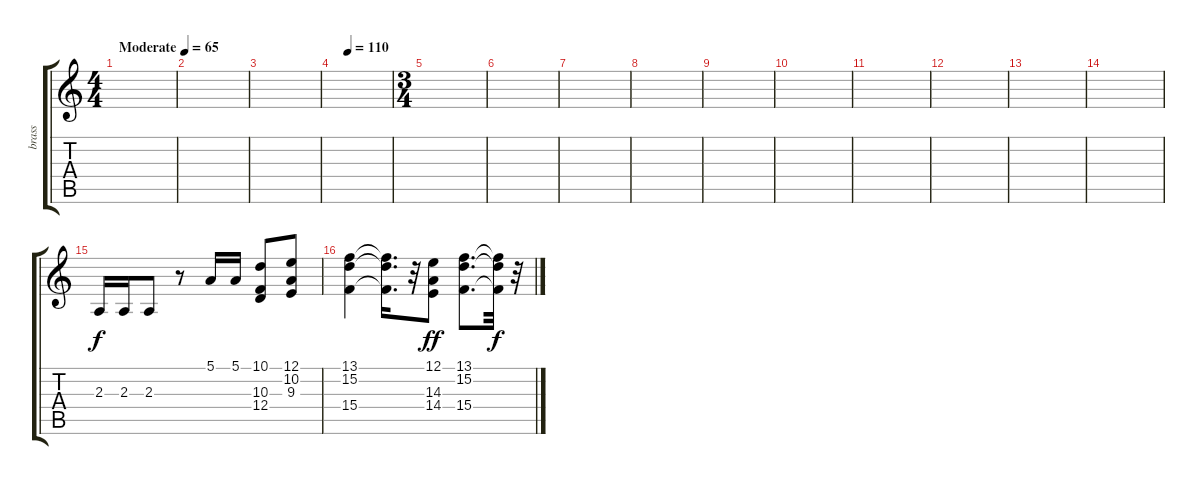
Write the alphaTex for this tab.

\track ("brass" "brass") {instrument brasssection}
\staff {score tabs}
\tuning (E4 B3 G3 D3 A2 E2) {hide}
\ts (4 4)
\tempo (65 "Moderate")
\clef g2
\ks c
|
|
|
\tempo (110 0.25)
|
\ts (3 4)
|
|
|
|
|
|
|
|
|
|
2.3.16 2.3.16 2.3.8 r.8 5.1.16 5.1.16 (10.1 10.3 12.4).8 (12.1 10.2 9.3).8 |
(13.1 15.2 15.4).4 (13.1{t} 15.2{t} 15.4{t}).16{d dy f} r.32 (12.1 14.3 14.4).8{dy ff} (13.1 15.2 15.4).8{d} (13.1{t} 15.2{t} 15.4{t}).32{dy f} r.32
